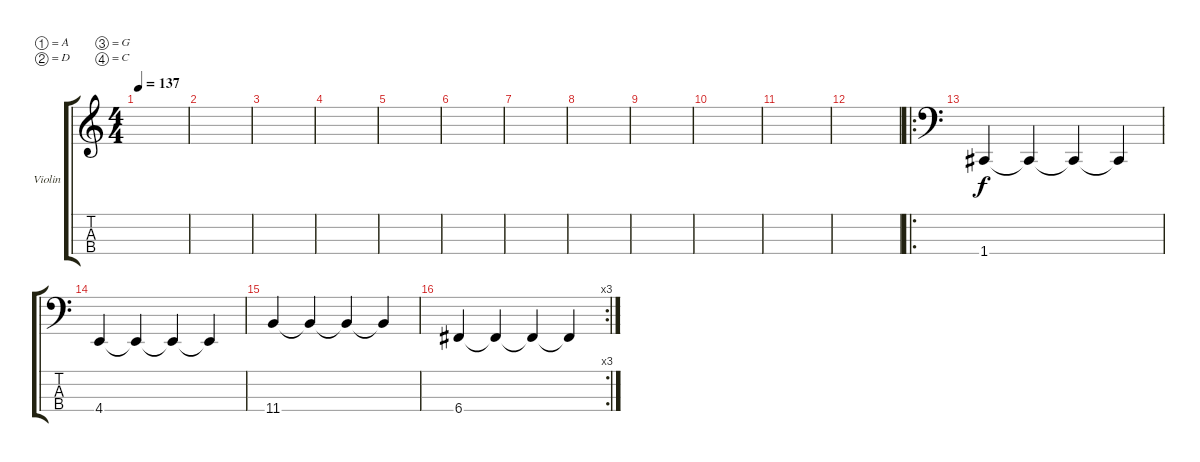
\defaultSystemsLayout 4
\bracketExtendMode groupsimilarinstruments
\firstSystemTrackNameOrientation horizontal
\otherSystemsTrackNameOrientation horizontal
\track ("Violin" "Violin") {instrument violin}
\staff {score tabs}
\tuning (A4 D4 G3 C2)
\ts (4 4)
\tempo 137
\clef g2
\ks c
|
|
|
|
|
|
|
|
|
|
|
|
\ro
\clef f4
1.4.4 1.4{t}.4 1.4{t}.4 1.4{t}.4 |
4.4.4 4.4{t}.4 4.4{t}.4 4.4{t}.4 |
11.4.4 11.4{t}.4 11.4{t}.4 11.4{t}.4 |
\rc 3
6.4.4 6.4{t}.4 6.4{t}.4 6.4{t}.4
